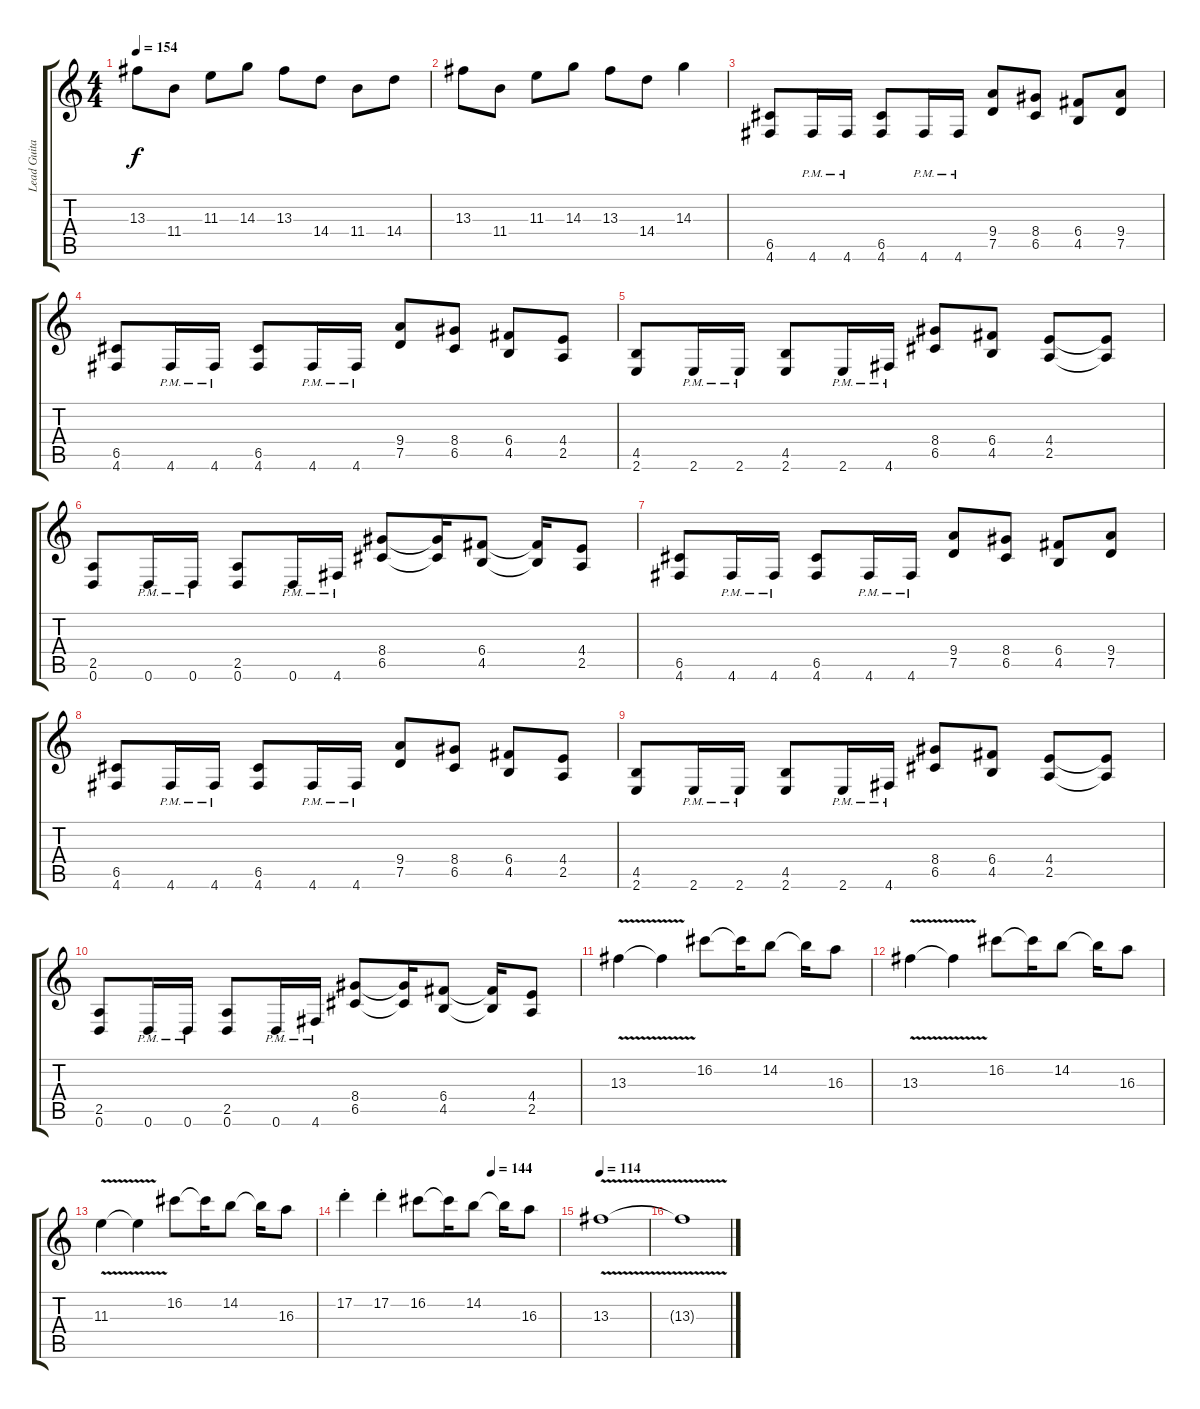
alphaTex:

\track ("Lead Guitar" "Lead Guita") {instrument overdrivenguitar}
\staff {score tabs}
\tuning (D4 A3 F3 C3 G2 D2) {hide}
\ts (4 4)
\tempo 154
\clef g2
\ks c
13.3.8{dy f} 11.4.8 11.3.8 14.3.8 13.3.8 14.4.8 11.4.8 14.4.8 |
13.3.8 11.4.8 11.3.8 14.3.8 13.3.8 14.4.8 14.3.4 |
(6.5 4.6).8 4.6{pm}.16 4.6{pm}.16 (6.5 4.6).8 4.6{pm}.16 4.6{pm}.16 (9.4 7.5).8 (8.4 6.5).8 (6.4 4.5).8 (9.4 7.5).8 |
(6.5 4.6).8 4.6{pm}.16 4.6{pm}.16 (6.5 4.6).8 4.6{pm}.16 4.6{pm}.16 (9.4 7.5).8 (8.4 6.5).8 (6.4 4.5).8 (4.4 2.5).8 |
(4.5 2.6).8 2.6{pm}.16 2.6{pm}.16 (4.5 2.6).8 2.6{pm}.16 4.6{pm}.16 (8.4 6.5).8 (6.4 4.5).8 (4.4 2.5).8 (4.4{t} 2.5{t}).8 |
(2.5 0.6).8 0.6{pm}.16 0.6{pm}.16 (2.5 0.6).8 0.6{pm}.16 4.6{pm}.16 (8.4 6.5).8 (8.4{t} 6.5{t}).16 (6.4 4.5).8 (6.4{t} 4.5{t}).16 (4.4 2.5).8 |
(6.5 4.6).8 4.6{pm}.16 4.6{pm}.16 (6.5 4.6).8 4.6{pm}.16 4.6{pm}.16 (9.4 7.5).8 (8.4 6.5).8 (6.4 4.5).8 (9.4 7.5).8 |
(6.5 4.6).8 4.6{pm}.16 4.6{pm}.16 (6.5 4.6).8 4.6{pm}.16 4.6{pm}.16 (9.4 7.5).8 (8.4 6.5).8 (6.4 4.5).8 (4.4 2.5).8 |
(4.5 2.6).8 2.6{pm}.16 2.6{pm}.16 (4.5 2.6).8 2.6{pm}.16 4.6{pm}.16 (8.4 6.5).8 (6.4 4.5).8 (4.4 2.5).8 (4.4{t} 2.5{t}).8 |
(2.5 0.6).8 0.6{pm}.16 0.6{pm}.16 (2.5 0.6).8 0.6{pm}.16 4.6{pm}.16 (8.4 6.5).8 (8.4{t} 6.5{t}).16 (6.4 4.5).8 (6.4{t} 4.5{t}).16 (4.4 2.5).8 |
13.3{v}.4 13.3{t}.4 16.2.8 16.2{t}.16 14.2.8 14.2{t}.16 16.3.8 |
13.3{v}.4 13.3{t}.4 16.2.8 16.2{t}.16 14.2.8 14.2{t}.16 16.3.8 |
11.3{v}.4 11.3{t}.4 16.2.8 16.2{t}.16 14.2.8 14.2{t}.16 16.3.8 |
\tempo (144 0.6875)
17.2{st}.4 17.2{st}.4 16.2.8 16.2{t}.16 14.2.8 14.2{t}.16 16.3.8 |
\tempo 114
13.3{v}.1 |
13.3{t}.1
